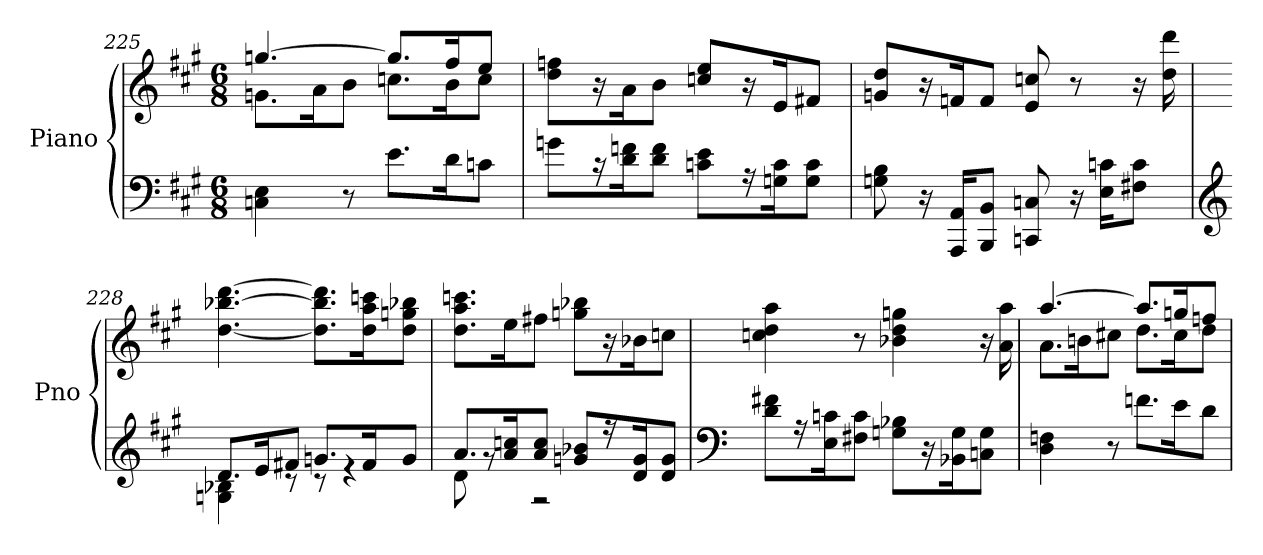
**kern	**kern
*part1	*part1
*staff2	*staff1
*I"Piano	*
*I'Pno	*
*clefF4	*clefG2
*k[f#c#g#]	*k[f#c#g#]
*M6/8	*M6/8
=225	=225
*	*^
4Cn\ 4E\	[4.ggn/	8.gn\L
.	.	16a\K
8r	.	8b\J
8.e\L	8.gg/L]	8.ccn\L
16d\K	16ff#/K	16b\K
8cn\J	8ee/J	8cc\J
*	*v	*v
=226	=226
8gn\L	8dd\ 8ffn\L
16rc	16r
16d\ 16fn\K	16a\K
8d\ 8f\J	8b\J
8cn\ 8e\L	8ccn/ 8ee/L
16rA	16r
16Gn\ 16c\K	16e/K
8G\ 8c\J	8f#X/J
!!LO:LB:g=z
=227	=227
8Gn\ 8B\	8gn/ 8dd/L
16r	16r
16AAA/ 16AA/KL	16fn/K
8BBB/ 8BB/J	8f/J
8CCn/ 8Cn/	8e/ 8ccn/
16r	8r
16E\ 16cn\KL	.
8F#X\ 8c\J	16r
.	16dd\ 16ddd\
=228	=228
*clefG2	*
*^	*
8.d/L	4Gn\ 4B-X\	[4.dd\ [4.bb-X\ [4.ddd\
16e/K	.	.
8f#X/J	8rc	.
8.gn/L	8rc	8.dd\] 8.bb-\] 8.ddd\]L
.	4re	.
16f#/K	.	16dd\ 16aa\ 16cccn\K
8g/J	.	8dd\ 8ggn\ 8bb-X\J
=229	=229	=229
8.a/L	8d\	8.dd\ 8.aa\ 8.cccn\L
.	8rg	.
16a/ 16ccn/K	.	16ee\K
8a/ 8cc/J	2r	8ff#X\J
8gn/ 8b-X/L	.	8ggn\ 8bb-X\L
16r	.	16r
16d/ 16g/K	.	16b-X\K
8d/ 8g/J	.	8ccn\J
*v	*v	*
=230	=230
*clefF4	*
8d\ 8f#X\L	4ccn\ 4dd\ 4aa\
16rA	.
16E\ 16cn\K	.
8F#X\ 8c\J	8r
8Gn\ 8B-X\L	4b-X\ 4dd\ 4ggn\
16r	.
16BB-X\ 16G\K	.
8Cn\ 8G\J	16r
.	16a\ 16aa\
!!LO:LB:g=z
=231	=231
*	*^
4D\ 4Fn\	[4.aa/	8.a\L
.	.	16bn\K
8r	.	8cc#X\J
8.fn\L	8.aa/L]	8.dd\L
16e\K	16ggn/K	16cc#\K
8d\J	8ffn/J	8dd\J
*	*v	*v
=	=
*-	*-
